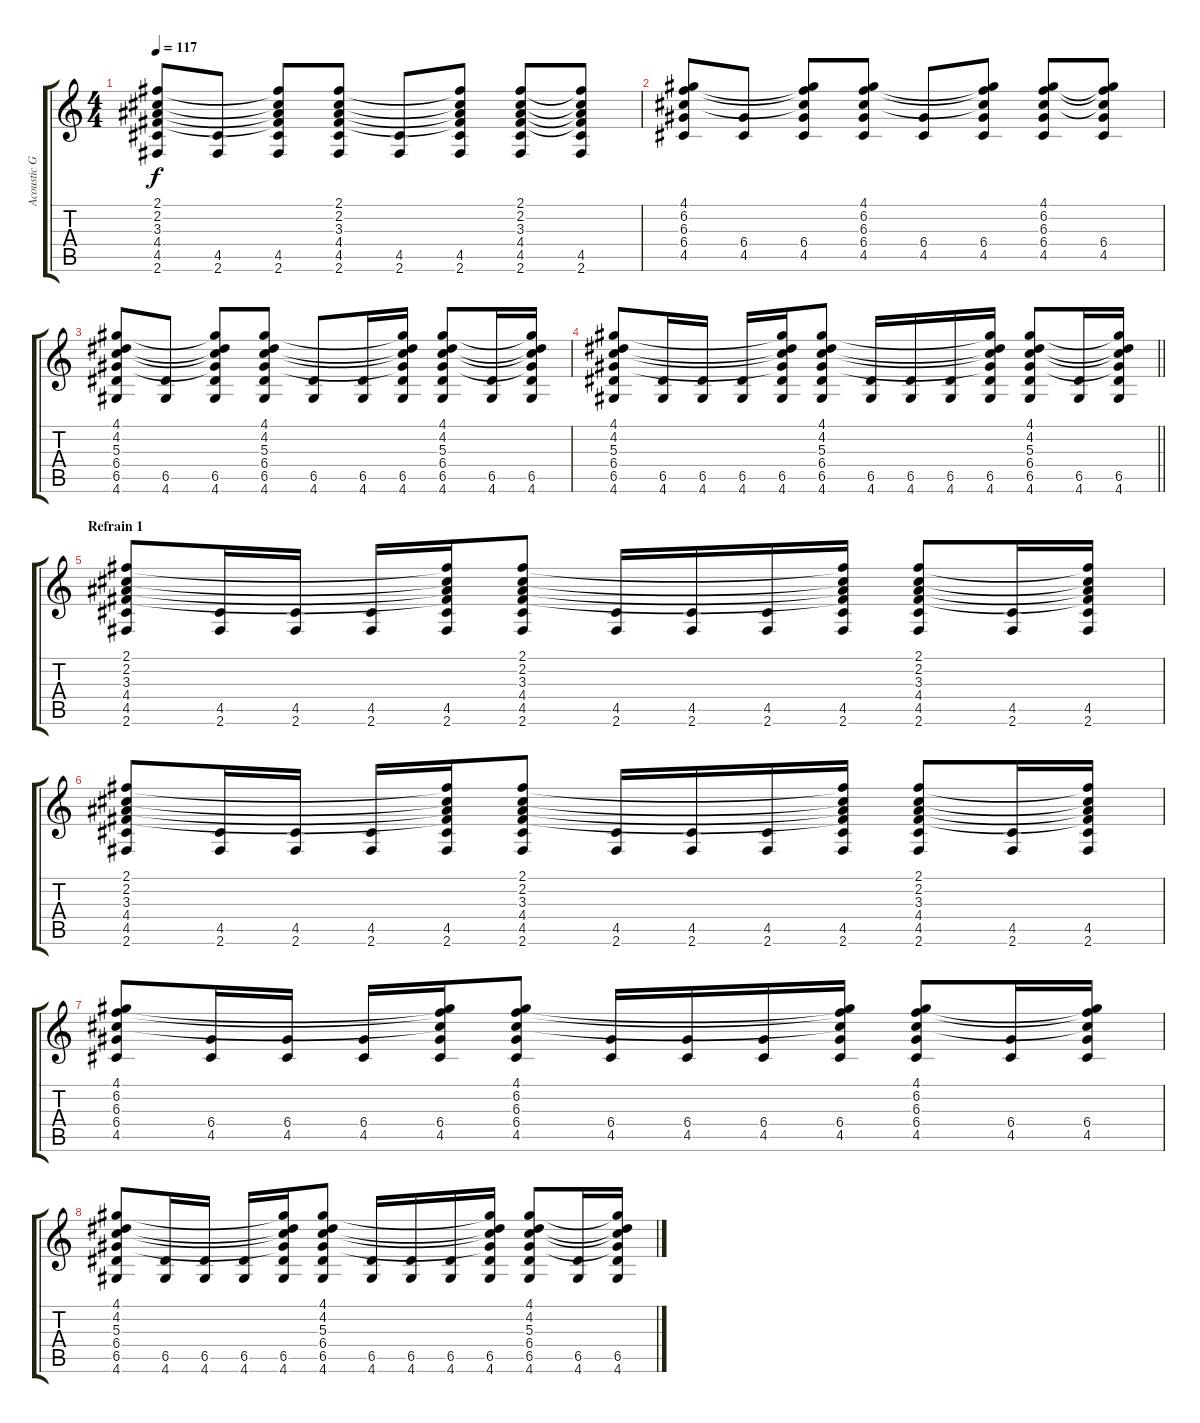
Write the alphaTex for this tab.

\track ("Acoustic Guitar" "Acoustic G") {instrument acousticguitarsteel}
\staff {score tabs}
\tuning (E4 B3 G3 D3 A2 E2) {hide}
\ts (4 4)
\tempo 117
\clef g2
\ks c
(2.1 2.2 3.3 4.4 4.5 2.6).8{dy f} (4.5 2.6).8 (2.1{t} 2.2{t} 3.3{t} 4.4{t} 4.5 2.6).8 (2.1 2.2 3.3 4.4 4.5 2.6).8 (4.5 2.6).8 (2.1{t} 2.2{t} 3.3{t} 4.4{t} 4.5 2.6).8 (2.1 2.2 3.3 4.4 4.5 2.6).8 (2.1{t} 2.2{t} 3.3{t} 4.4{t} 4.5 2.6).8 |
(4.1 6.2 6.3 6.4 4.5).8 (6.4 4.5).8 (4.1{t} 6.2{t} 6.3{t} 6.4 4.5).8 (4.1 6.2 6.3 6.4 4.5).8 (6.4 4.5).8 (4.1{t} 6.2{t} 6.3{t} 6.4 4.5).8 (4.1 6.2 6.3 6.4 4.5).8 (4.1{t} 6.2{t} 6.3{t} 6.4 4.5).8 |
(4.1 4.2 5.3 6.4 6.5 4.6).8 (6.5 4.6).8 (4.1{t} 4.2{t} 5.3{t} 6.4{t} 6.5 4.6).8 (4.1 4.2 5.3 6.4 6.5 4.6).8 (6.5 4.6).8 (6.5 4.6).16 (4.1{t} 4.2{t} 5.3{t} 6.4{t} 6.5 4.6).16 (4.1 4.2 5.3 6.4 6.5 4.6).8 (6.5 4.6).16 (4.1{t} 4.2{t} 5.3{t} 6.4{t} 6.5 4.6).16 |
\barLineRight lightlight
(4.1 4.2 5.3 6.4 6.5 4.6).8 (6.5 4.6).16 (6.5 4.6).16 (6.5 4.6).16 (4.1{t} 4.2{t} 5.3{t} 6.4{t} 6.5 4.6).16 (4.1 4.2 5.3 6.4 6.5 4.6).8 (6.5 4.6).16 (6.5 4.6).16 (6.5 4.6).16 (4.1{t} 4.2{t} 5.3{t} 6.4{t} 6.5 4.6).16 (4.1 4.2 5.3 6.4 6.5 4.6).8 (6.5 4.6).16 (4.1{t} 4.2{t} 5.3{t} 6.4{t} 6.5 4.6).16 |
\section ("" "Refrain 1")
(2.1 2.2 3.3 4.4 4.5 2.6).8 (4.5 2.6).16 (4.5 2.6).16 (4.5 2.6).16 (2.1{t} 2.2{t} 3.3{t} 4.4{t} 4.5 2.6).16 (2.1 2.2 3.3 4.4 4.5 2.6).8 (4.5 2.6).16 (4.5 2.6).16 (4.5 2.6).16 (2.1{t} 2.2{t} 3.3{t} 4.4{t} 4.5 2.6).16 (2.1 2.2 3.3 4.4 4.5 2.6).8 (4.5 2.6).16 (2.1{t} 2.2{t} 3.3{t} 4.4{t} 4.5 2.6).16 |
(2.1 2.2 3.3 4.4 4.5 2.6).8 (4.5 2.6).16 (4.5 2.6).16 (4.5 2.6).16 (2.1{t} 2.2{t} 3.3{t} 4.4{t} 4.5 2.6).16 (2.1 2.2 3.3 4.4 4.5 2.6).8 (4.5 2.6).16 (4.5 2.6).16 (4.5 2.6).16 (2.1{t} 2.2{t} 3.3{t} 4.4{t} 4.5 2.6).16 (2.1 2.2 3.3 4.4 4.5 2.6).8 (4.5 2.6).16 (2.1{t} 2.2{t} 3.3{t} 4.4{t} 4.5 2.6).16 |
(4.1 6.2 6.3 6.4 4.5).8 (6.4 4.5).16 (6.4 4.5).16 (6.4 4.5).16 (4.1{t} 6.2{t} 6.3{t} 6.4 4.5).16 (4.1 6.2 6.3 6.4 4.5).8 (6.4 4.5).16 (6.4 4.5).16 (6.4 4.5).16 (4.1{t} 6.2{t} 6.3{t} 6.4 4.5).16 (4.1 6.2 6.3 6.4 4.5).8 (6.4 4.5).16 (4.1{t} 6.2{t} 6.3{t} 6.4 4.5).16 |
(4.1 4.2 5.3 6.4 6.5 4.6).8 (6.5 4.6).16 (6.5 4.6).16 (6.5 4.6).16 (4.1{t} 4.2{t} 5.3{t} 6.4{t} 6.5 4.6).16 (4.1 4.2 5.3 6.4 6.5 4.6).8 (6.5 4.6).16 (6.5 4.6).16 (6.5 4.6).16 (4.1{t} 4.2{t} 5.3{t} 6.4{t} 6.5 4.6).16 (4.1 4.2 5.3 6.4 6.5 4.6).8 (6.5 4.6).16 (4.1{t} 4.2{t} 5.3{t} 6.4{t} 6.5 4.6).16
